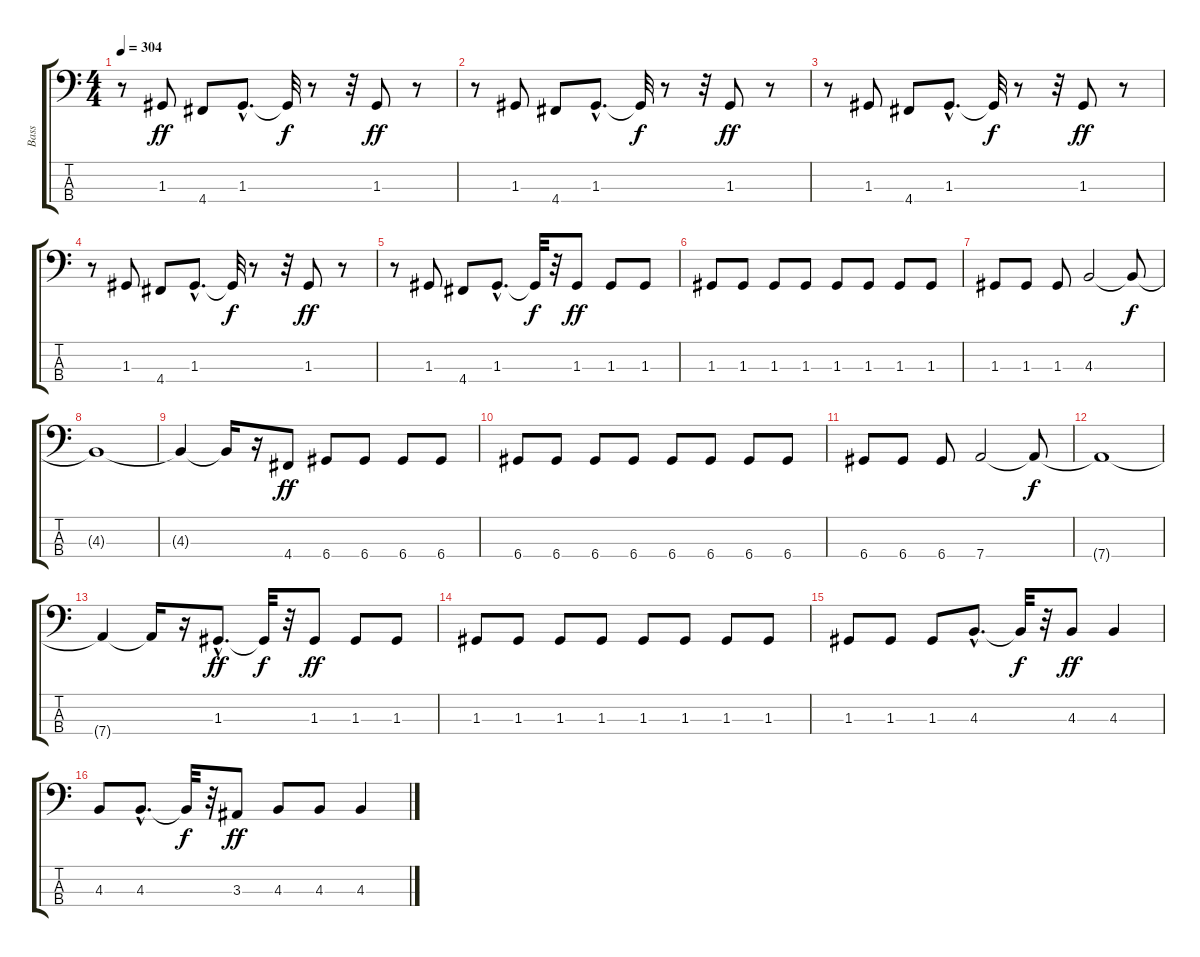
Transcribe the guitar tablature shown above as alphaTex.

\track ("Bass" "Bass") {instrument electricbassfinger}
\staff {score tabs}
\tuning (F2 C2 G1 D1) {hide}
\ts (4 4)
\tempo 304
\clef f4
\ks c
r.8{dy ff} 1.3.8 4.4.8 1.3{hac}.8{d} 1.3{t}.32{dy f} r.8 r.32 1.3.8{dy ff} r.8 |
r.8 1.3.8 4.4.8 1.3{hac}.8{d} 1.3{t}.32{dy f} r.8 r.32 1.3.8{dy ff} r.8 |
r.8 1.3.8 4.4.8 1.3{hac}.8{d} 1.3{t}.32{dy f} r.8 r.32 1.3.8{dy ff} r.8 |
r.8 1.3.8 4.4.8 1.3{hac}.8{d} 1.3{t}.32{dy f} r.8 r.32 1.3.8{dy ff} r.8 |
r.8 1.3.8 4.4.8 1.3{hac}.8{d} 1.3{t}.32{dy f} r.32 1.3.8{dy ff} 1.3.8 1.3.8 |
1.3.8 1.3.8 1.3.8 1.3.8 1.3.8 1.3.8 1.3.8 1.3.8 |
1.3.8 1.3.8 1.3.8 4.3.2 4.3{t}.8{dy f} |
4.3{t}.1 |
4.3{t}.4 4.3{t}.16 r.16 4.4.8{dy ff} 6.4.8 6.4.8 6.4.8 6.4.8 |
6.4.8 6.4.8 6.4.8 6.4.8 6.4.8 6.4.8 6.4.8 6.4.8 |
6.4.8 6.4.8 6.4.8 7.4.2 7.4{t}.8{dy f} |
7.4{t}.1 |
7.4{t}.4 7.4{t}.16 r.16 1.3{hac}.8{d dy ff} 1.3{t}.32{dy f} r.32 1.3.8{dy ff} 1.3.8 1.3.8 |
1.3.8 1.3.8 1.3.8 1.3.8 1.3.8 1.3.8 1.3.8 1.3.8 |
1.3.8 1.3.8 1.3.8 4.3{hac}.8{d} 4.3{t}.32{dy f} r.32 4.3.8{dy ff} 4.3.4 |
4.3.8 4.3{hac}.8{d} 4.3{t}.32{dy f} r.32 3.3.8{dy ff} 4.3.8 4.3.8 4.3.4
